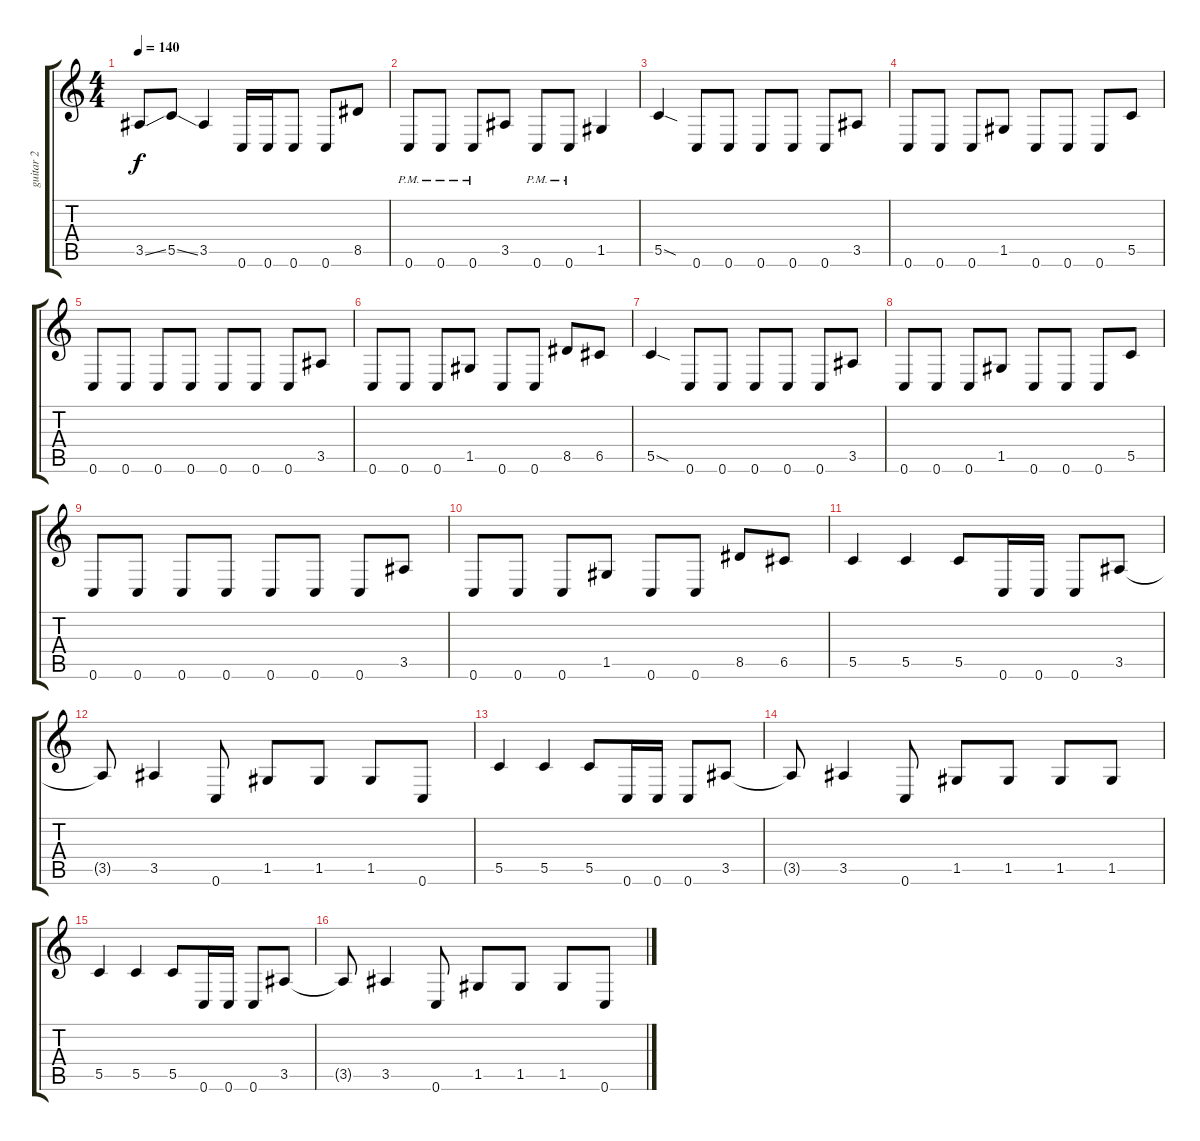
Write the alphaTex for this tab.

\track ("guitar 2" "guitar 2") {instrument distortionguitar}
\staff {score tabs}
\tuning (D4 A3 F3 C3 G2 C2) {hide}
\ts (4 4)
\tempo 140
\clef g2
\ks c
3.5{ss}.8{dy f} 5.5{ss}.8 3.5.4 0.6.16 0.6.16 0.6.8 0.6.8 8.5.8 |
0.6{pm}.8 0.6{pm}.8 0.6{pm}.8 3.5.8 0.6{pm}.8 0.6{pm}.8 1.5.4 |
5.5{sod}.4 0.6.8 0.6.8 0.6.8 0.6.8 0.6.8 3.5.8 |
0.6.8 0.6.8 0.6.8 1.5.8 0.6.8 0.6.8 0.6.8 5.5.8 |
0.6.8 0.6.8 0.6.8 0.6.8 0.6.8 0.6.8 0.6.8 3.5.8 |
0.6.8 0.6.8 0.6.8 1.5.8 0.6.8 0.6.8 8.5.8 6.5.8 |
5.5{sod}.4 0.6.8 0.6.8 0.6.8 0.6.8 0.6.8 3.5.8 |
0.6.8 0.6.8 0.6.8 1.5.8 0.6.8 0.6.8 0.6.8 5.5.8 |
0.6.8 0.6.8 0.6.8 0.6.8 0.6.8 0.6.8 0.6.8 3.5.8 |
0.6.8 0.6.8 0.6.8 1.5.8 0.6.8 0.6.8 8.5.8 6.5.8 |
5.5.4 5.5.4 5.5.8 0.6.16 0.6.16 0.6.8 3.5.8 |
3.5{t}.8 3.5.4 0.6.8 1.5.8 1.5.8 1.5.8 0.6.8 |
5.5.4 5.5.4 5.5.8 0.6.16 0.6.16 0.6.8 3.5.8 |
3.5{t}.8 3.5.4 0.6.8 1.5.8 1.5.8 1.5.8 1.5.8 |
5.5.4 5.5.4 5.5.8 0.6.16 0.6.16 0.6.8 3.5.8 |
3.5{t}.8 3.5.4 0.6.8 1.5.8 1.5.8 1.5.8 0.6.8
